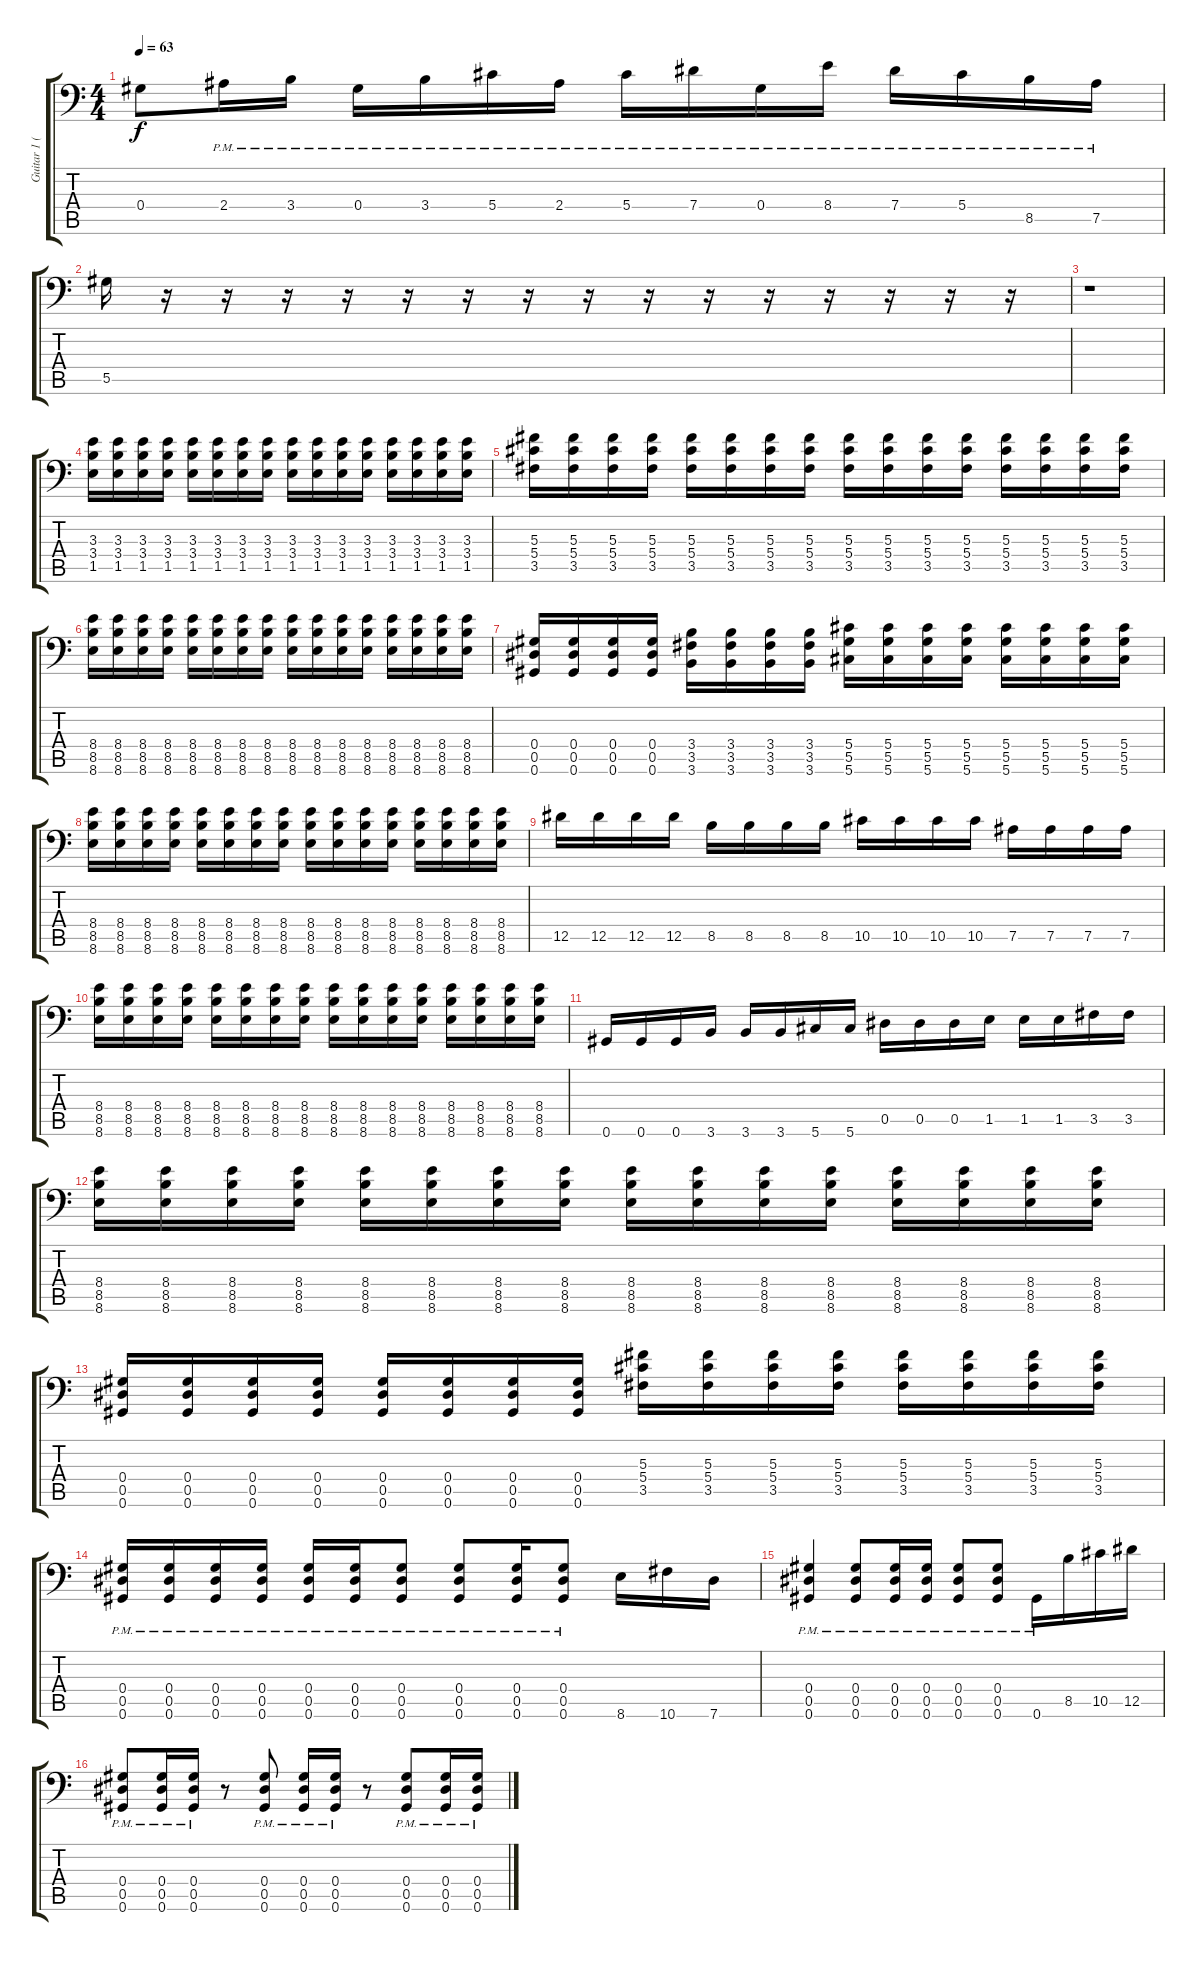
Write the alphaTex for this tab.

\track ("Guitar 1 (Drop G#)" "Guitar 1 (") {instrument distortionguitar}
\staff {score tabs}
\tuning (Bb3 F3 Db3 Ab2 Eb2 Ab1) {hide}
\ts (4 4)
\tempo 63
\clef f4
\ks c
0.4.8{dy f} 2.4{pm}.16 3.4{pm}.16 0.4{pm}.16 3.4{pm}.16 5.4{pm}.16 2.4{pm}.16 5.4{pm}.16 7.4{pm}.16 0.4{pm}.16 8.4{pm}.16 7.4{pm}.16 5.4{pm}.16 8.5{pm}.16 7.5{pm}.16 |
5.5.16 r.16 r.16 r.16 r.16 r.16 r.16 r.16 r.16 r.16 r.16 r.16 r.16 r.16 r.16 r.16 |
r.1{volume 0} |
(3.3 3.4 1.5).16{volume 7} (3.3 3.4 1.5).16 (3.3 3.4 1.5).16 (3.3 3.4 1.5).16 (3.3 3.4 1.5).16 (3.3 3.4 1.5).16 (3.3 3.4 1.5).16 (3.3 3.4 1.5).16 (3.3 3.4 1.5).16 (3.3 3.4 1.5).16 (3.3 3.4 1.5).16 (3.3 3.4 1.5).16 (3.3 3.4 1.5).16 (3.3 3.4 1.5).16 (3.3 3.4 1.5).16 (3.3 3.4 1.5).16 |
(5.3 5.4 3.5).16 (5.3 5.4 3.5).16 (5.3 5.4 3.5).16 (5.3 5.4 3.5).16 (5.3 5.4 3.5).16 (5.3 5.4 3.5).16 (5.3 5.4 3.5).16 (5.3 5.4 3.5).16 (5.3 5.4 3.5).16 (5.3 5.4 3.5).16 (5.3 5.4 3.5).16 (5.3 5.4 3.5).16 (5.3 5.4 3.5).16 (5.3 5.4 3.5).16 (5.3 5.4 3.5).16 (5.3 5.4 3.5).16 |
(8.4 8.5 8.6).16 (8.4 8.5 8.6).16 (8.4 8.5 8.6).16 (8.4 8.5 8.6).16 (8.4 8.5 8.6).16 (8.4 8.5 8.6).16 (8.4 8.5 8.6).16 (8.4 8.5 8.6).16 (8.4 8.5 8.6).16 (8.4 8.5 8.6).16 (8.4 8.5 8.6).16 (8.4 8.5 8.6).16 (8.4 8.5 8.6).16 (8.4 8.5 8.6).16 (8.4 8.5 8.6).16 (8.4 8.5 8.6).16 |
(0.4 0.5 0.6).16 (0.4 0.5 0.6).16 (0.4 0.5 0.6).16 (0.4 0.5 0.6).16 (3.4 3.5 3.6).16 (3.4 3.5 3.6).16 (3.4 3.5 3.6).16 (3.4 3.5 3.6).16 (5.4 5.5 5.6).16 (5.4 5.5 5.6).16 (5.4 5.5 5.6).16 (5.4 5.5 5.6).16 (5.4 5.5 5.6).16 (5.4 5.5 5.6).16 (5.4 5.5 5.6).16 (5.4 5.5 5.6).16 |
(8.4 8.5 8.6).16 (8.4 8.5 8.6).16 (8.4 8.5 8.6).16 (8.4 8.5 8.6).16 (8.4 8.5 8.6).16 (8.4 8.5 8.6).16 (8.4 8.5 8.6).16 (8.4 8.5 8.6).16 (8.4 8.5 8.6).16 (8.4 8.5 8.6).16 (8.4 8.5 8.6).16 (8.4 8.5 8.6).16 (8.4 8.5 8.6).16 (8.4 8.5 8.6).16 (8.4 8.5 8.6).16 (8.4 8.5 8.6).16 |
12.5.16 12.5.16 12.5.16 12.5.16 8.5.16 8.5.16 8.5.16 8.5.16 10.5.16 10.5.16 10.5.16 10.5.16 7.5.16 7.5.16 7.5.16 7.5.16 |
(8.4 8.5 8.6).16 (8.4 8.5 8.6).16 (8.4 8.5 8.6).16 (8.4 8.5 8.6).16 (8.4 8.5 8.6).16 (8.4 8.5 8.6).16 (8.4 8.5 8.6).16 (8.4 8.5 8.6).16 (8.4 8.5 8.6).16 (8.4 8.5 8.6).16 (8.4 8.5 8.6).16 (8.4 8.5 8.6).16 (8.4 8.5 8.6).16 (8.4 8.5 8.6).16 (8.4 8.5 8.6).16 (8.4 8.5 8.6).16 |
0.6.16 0.6.16 0.6.16 3.6.16 3.6.16 3.6.16 5.6.16 5.6.16 0.5.16 0.5.16 0.5.16 1.5.16 1.5.16 1.5.16 3.5.16 3.5.16 |
(8.4 8.5 8.6).16 (8.4 8.5 8.6).16 (8.4 8.5 8.6).16 (8.4 8.5 8.6).16 (8.4 8.5 8.6).16 (8.4 8.5 8.6).16 (8.4 8.5 8.6).16 (8.4 8.5 8.6).16 (8.4 8.5 8.6).16 (8.4 8.5 8.6).16 (8.4 8.5 8.6).16 (8.4 8.5 8.6).16 (8.4 8.5 8.6).16 (8.4 8.5 8.6).16 (8.4 8.5 8.6).16 (8.4 8.5 8.6).16 |
(0.4 0.5 0.6).16 (0.4 0.5 0.6).16 (0.4 0.5 0.6).16 (0.4 0.5 0.6).16 (0.4 0.5 0.6).16 (0.4 0.5 0.6).16 (0.4 0.5 0.6).16 (0.4 0.5 0.6).16 (5.3 5.4 3.5).16 (5.3 5.4 3.5).16 (5.3 5.4 3.5).16 (5.3 5.4 3.5).16 (5.3 5.4 3.5).16 (5.3 5.4 3.5).16 (5.3 5.4 3.5).16 (5.3 5.4 3.5).16 |
(0.4{pm} 0.5{pm} 0.6{pm}).16 (0.4{pm} 0.5{pm} 0.6{pm}).16 (0.4{pm} 0.5{pm} 0.6{pm}).16 (0.4{pm} 0.5{pm} 0.6{pm}).16 (0.4{pm} 0.5{pm} 0.6{pm}).16 (0.4{pm} 0.5{pm} 0.6{pm}).16 (0.4{pm} 0.5{pm} 0.6{pm}).8 (0.4{pm} 0.5{pm} 0.6{pm}).8 (0.4{pm} 0.5{pm} 0.6{pm}).16 (0.4{pm} 0.5{pm} 0.6{pm}).8 8.6.16 10.6.16 7.6.16 |
(0.4{pm} 0.5{pm} 0.6{pm}).4 (0.4{pm} 0.5{pm} 0.6{pm}).8 (0.4{pm} 0.5{pm} 0.6{pm}).16 (0.4{pm} 0.5{pm} 0.6{pm}).16 (0.4{pm} 0.5{pm} 0.6{pm}).8 (0.4{pm} 0.5{pm} 0.6{pm}).8 0.6{pm}.16 8.5.16 10.5.16 12.5.16 |
(0.4{pm} 0.5{pm} 0.6{pm}).8 (0.4{pm} 0.5{pm} 0.6{pm}).16 (0.4{pm} 0.5{pm} 0.6{pm}).16 r.8 (0.4{pm} 0.5{pm} 0.6{pm}).8 (0.4{pm} 0.5{pm} 0.6{pm}).16 (0.4{pm} 0.5{pm} 0.6{pm}).16 r.8 (0.4{pm} 0.5{pm} 0.6{pm}).8 (0.4{pm} 0.5{pm} 0.6{pm}).16 (0.4{pm} 0.5{pm} 0.6{pm}).16
